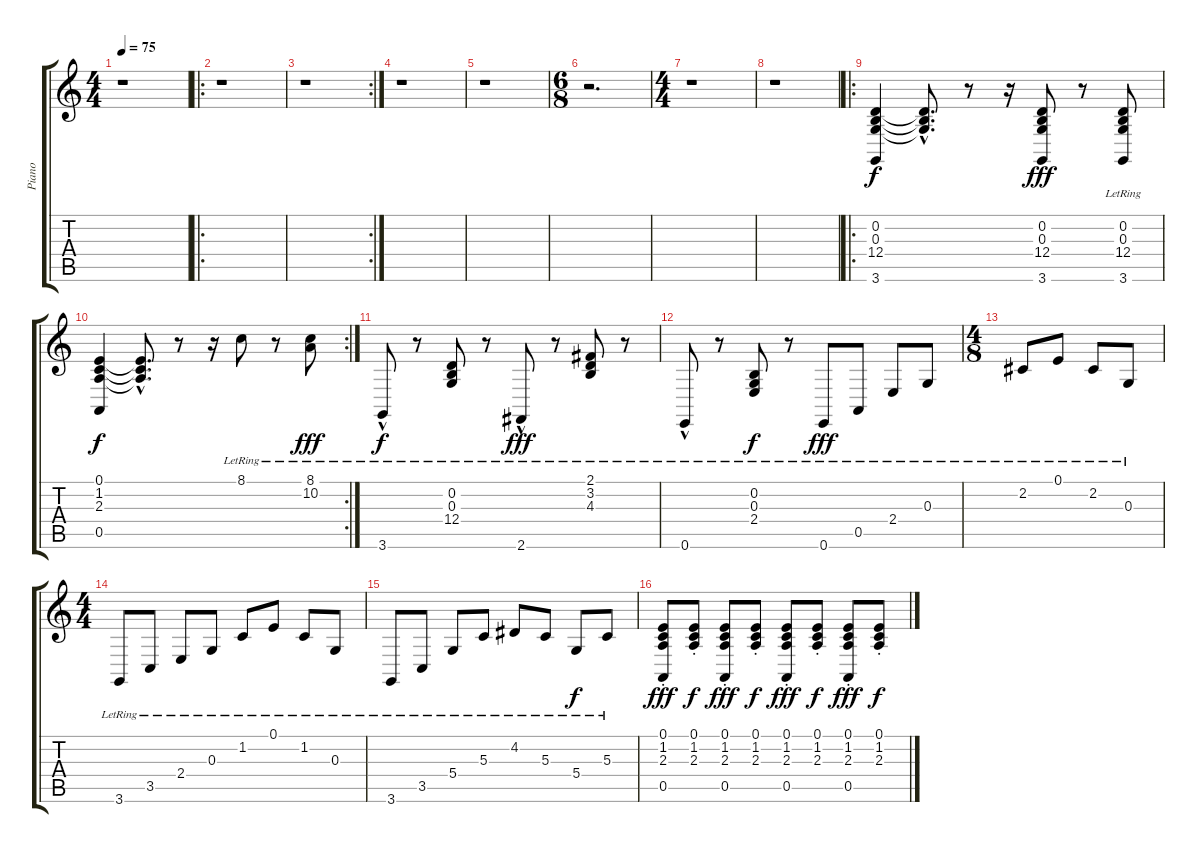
\track ("Piano" "Piano") {instrument acousticgrandpiano}
\staff {score tabs}
\tuning (E4 B3 G3 D3 A2 E2) {hide}
\ts (4 4)
\tempo 75
\clef g2
\ks c
r.1{dy f instrument acousticgrandpiano} |
\ro
r.1 |
\rc 2
r.1 |
r.1 |
r.1 |
\ts (6 8)
r.2{d} |
\ts (4 4)
r.1 |
r.1 |
\ro
(0.2 0.3 12.4 3.6).4 (0.2{hac t} 0.3{hac t} 12.4{hac t}).8{d} r.8 r.16 (0.2 0.3 12.4 3.6).8{dy fff} r.8 (0.2{lr} 0.3 12.4 3.6).8 |
\rc 2
(0.1 1.2 2.3 0.5).4{dy f} (0.1{hac t} 1.2{hac t} 2.3{hac t}).8{d} r.8 r.16 8.1{lr}.8 r.8 (8.1{lr} 10.2{lr}).8{dy fff} |
3.6{hac lr}.8{dy f} r.8 (0.2{lr} 0.3{lr} 12.4{lr}).8 r.8 2.6{hac lr}.8{dy fff} r.8 (2.1{lr} 3.2{lr} 4.3{lr}).8 r.8 |
0.6{hac lr}.8 r.8 (0.2{lr} 0.3{lr} 2.4{lr}).8{dy f} r.8 0.6{lr}.8{dy fff} 0.5{lr}.8 2.4{lr}.8 0.3{lr}.8 |
\ts (4 8)
2.2{lr}.8 0.1{lr}.8 2.2{lr}.8 0.3{lr}.8 |
\ts (4 4)
3.6{lr}.8 3.5{lr}.8 2.4{lr}.8 0.3{lr}.8 1.2{lr}.8 0.1{lr}.8 1.2{lr}.8 0.3{lr}.8 |
3.6{lr}.8 3.5{lr}.8 5.4{lr}.8 5.3{lr}.8 4.2{lr}.8 5.3{lr}.8 5.4{lr}.8{dy f} 5.3{lr}.8 |
(0.1{st} 1.2{st} 2.3{st} 0.5{st}).8{dy fff} (0.1{st} 1.2{st} 2.3{st}).8{dy f} (0.1{st} 1.2{st} 2.3{st} 0.5{st}).8{dy fff} (0.1{st} 1.2{st} 2.3{st}).8{dy f} (0.1{st} 1.2{st} 2.3{st} 0.5{st}).8{dy fff} (0.1{st} 1.2{st} 2.3{st}).8{dy f} (0.1{st} 1.2{st} 2.3{st} 0.5{st}).8{dy fff} (0.1{st} 1.2{st} 2.3{st}).8{dy f}
